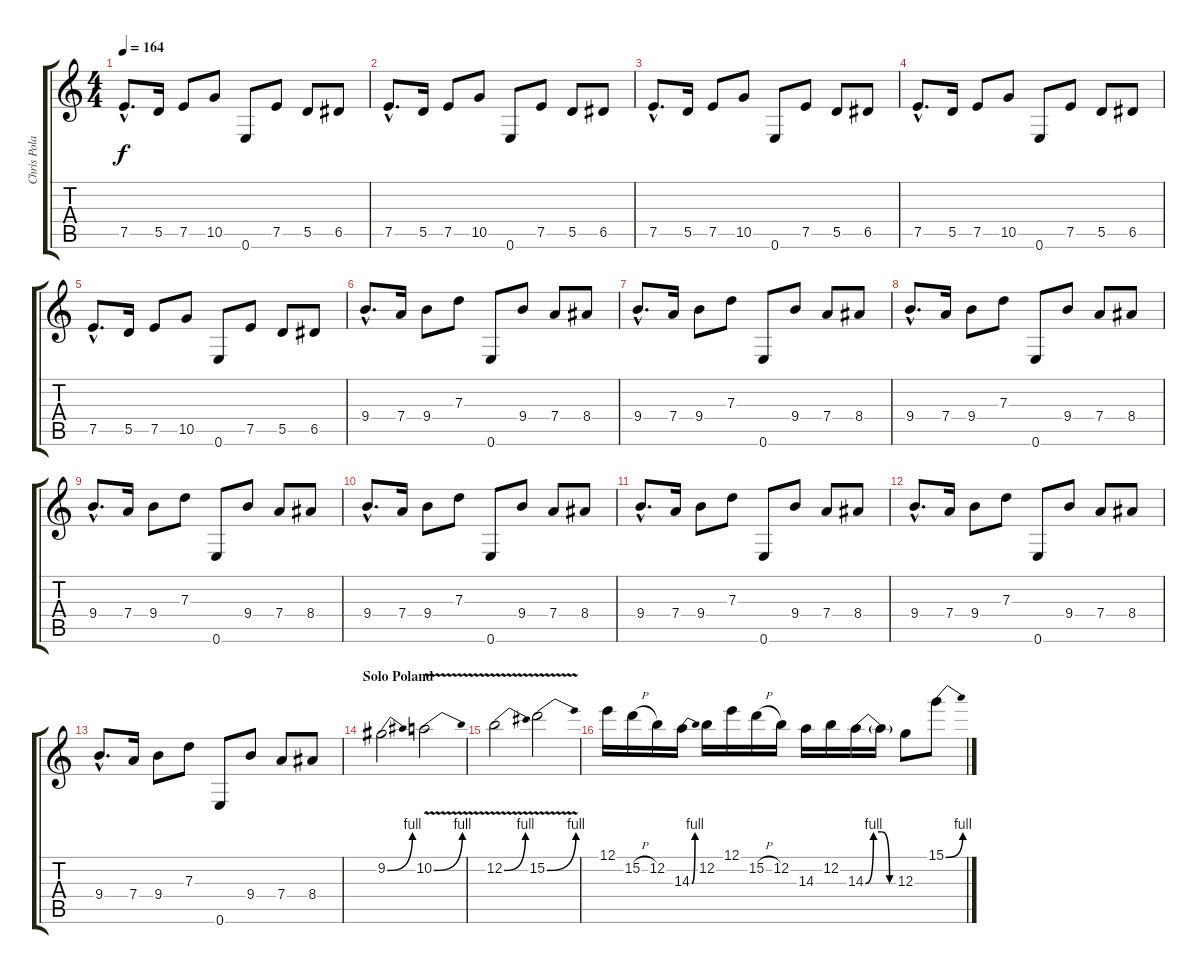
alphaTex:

\track ("Chris Poland (Guitar)" "Chris Pola") {instrument overdrivenguitar}
\staff {score tabs}
\tuning (E4 B3 G3 D3 A2 E2) {hide}
\ts (4 4)
\tempo 164
\clef g2
\ks c
7.5{hac}.8{d dy f} 5.5.16 7.5.8 10.5.8 0.6.8 7.5.8 5.5.8 6.5.8 |
7.5{hac}.8{d} 5.5.16 7.5.8 10.5.8 0.6.8 7.5.8 5.5.8 6.5.8 |
7.5{hac}.8{d} 5.5.16 7.5.8 10.5.8 0.6.8 7.5.8 5.5.8 6.5.8 |
7.5{hac}.8{d} 5.5.16 7.5.8 10.5.8 0.6.8 7.5.8 5.5.8 6.5.8 |
7.5{hac}.8{d} 5.5.16 7.5.8 10.5.8 0.6.8 7.5.8 5.5.8 6.5.8 |
9.4{hac}.8{d} 7.4.16 9.4.8 7.3.8 0.6.8 9.4.8 7.4.8 8.4.8 |
9.4{hac}.8{d} 7.4.16 9.4.8 7.3.8 0.6.8 9.4.8 7.4.8 8.4.8 |
9.4{hac}.8{d} 7.4.16 9.4.8 7.3.8 0.6.8 9.4.8 7.4.8 8.4.8 |
9.4{hac}.8{d} 7.4.16 9.4.8 7.3.8 0.6.8 9.4.8 7.4.8 8.4.8 |
9.4{hac}.8{d} 7.4.16 9.4.8 7.3.8 0.6.8 9.4.8 7.4.8 8.4.8 |
9.4{hac}.8{d} 7.4.16 9.4.8 7.3.8 0.6.8 9.4.8 7.4.8 8.4.8 |
9.4{hac}.8{d} 7.4.16 9.4.8 7.3.8 0.6.8 9.4.8 7.4.8 8.4.8 |
9.4{hac}.8{d} 7.4.16 9.4.8 7.3.8 0.6.8 9.4.8 7.4.8 8.4.8 |
\section ("" "Solo Poland")
9.2{be (bend 0 0 60 4)}.2 10.2{be (bend 0 0 60 4) v}.2 |
12.2{be (bend 0 0 60 4) v}.2 15.2{be (bend 0 0 60 4) v}.2 |
12.1.16 15.2{h}.16 12.2.16 14.3{be (bend 0 0 60 4)}.16 12.2.16 12.1.16 15.2{h}.16 12.2.16 14.3.16 12.2.16 14.3{be (custom 0 0 15 4 30 4 45 0 60 0)}.16 14.3{t}.16 12.3.8 15.1{be (bend 0 0 60 4)}.8
